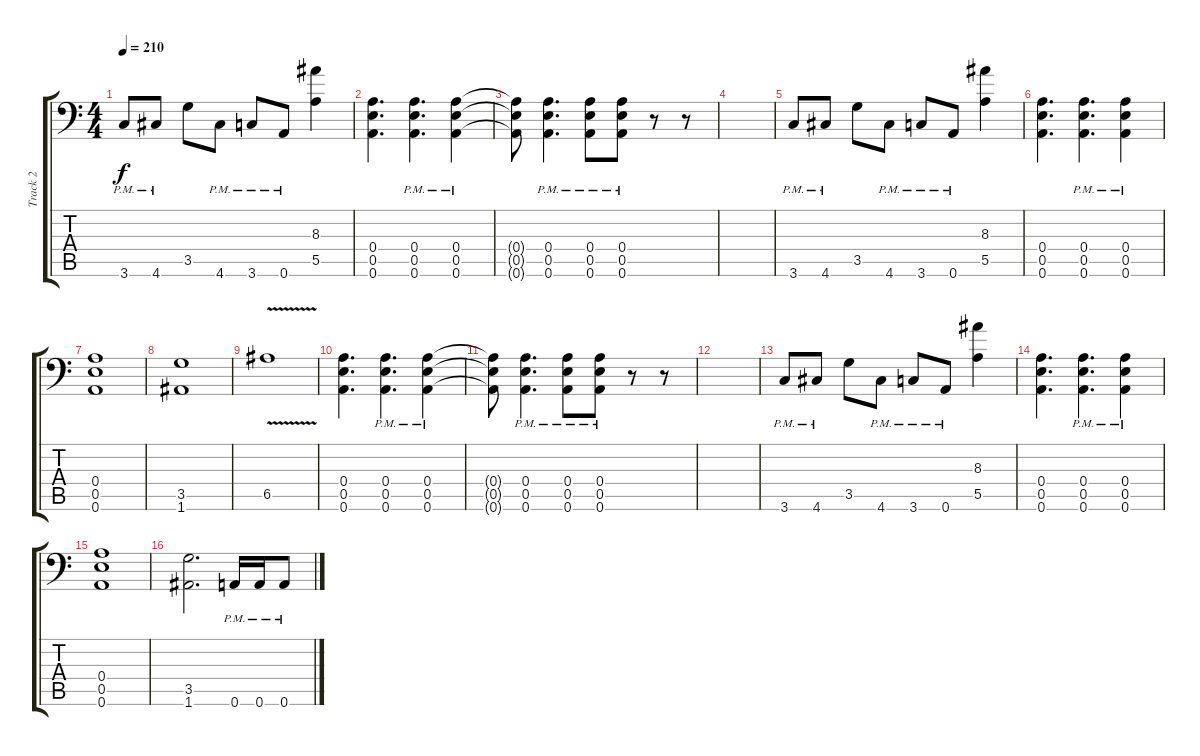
\track ("Track 2" "Track 2") {instrument distortionguitar}
\staff {score tabs}
\tuning (B3 Gb3 D3 A2 E2 A1) {hide}
\ts (4 4)
\tempo 210
\clef f4
\ks c
3.6{pm}.8{dy f} 4.6{pm}.8 3.5.8 4.6{pm}.8 3.6{pm}.8 0.6{pm}.8 (8.3 5.5).4 |
(0.4 0.5 0.6).4{d} (0.4{pm} 0.5{pm} 0.6{pm}).4{d} (0.4{pm} 0.5{pm} 0.6{pm}).4 |
(0.4{t} 0.5{t} 0.6{t}).8 (0.4{pm} 0.5{pm} 0.6{pm}).4{d} (0.4{pm} 0.5{pm} 0.6{pm}).8 (0.4{pm} 0.5{pm} 0.6{pm}).8 r.8 r.8 |
|
3.6{pm}.8 4.6{pm}.8 3.5.8 4.6{pm}.8 3.6{pm}.8 0.6{pm}.8 (8.3 5.5).4 |
(0.4 0.5 0.6).4{d} (0.4{pm} 0.5{pm} 0.6{pm}).4{d} (0.4{pm} 0.5{pm} 0.6{pm}).4 |
(0.4 0.5 0.6).1 |
(3.5 1.6).1 |
6.5{v}.1 |
(0.4 0.5 0.6).4{d} (0.4{pm} 0.5{pm} 0.6{pm}).4{d} (0.4{pm} 0.5{pm} 0.6{pm}).4 |
(0.4{t} 0.5{t} 0.6{t}).8 (0.4{pm} 0.5{pm} 0.6{pm}).4{d} (0.4{pm} 0.5{pm} 0.6{pm}).8 (0.4{pm} 0.5{pm} 0.6{pm}).8 r.8 r.8 |
|
3.6{pm}.8 4.6{pm}.8 3.5.8 4.6{pm}.8 3.6{pm}.8 0.6{pm}.8 (8.3 5.5).4 |
(0.4 0.5 0.6).4{d} (0.4{pm} 0.5{pm} 0.6{pm}).4{d} (0.4{pm} 0.5{pm} 0.6{pm}).4 |
(0.4 0.5 0.6).1 |
(3.5 1.6).2{d} 0.6{pm}.16 0.6{pm}.16 0.6{pm}.8
